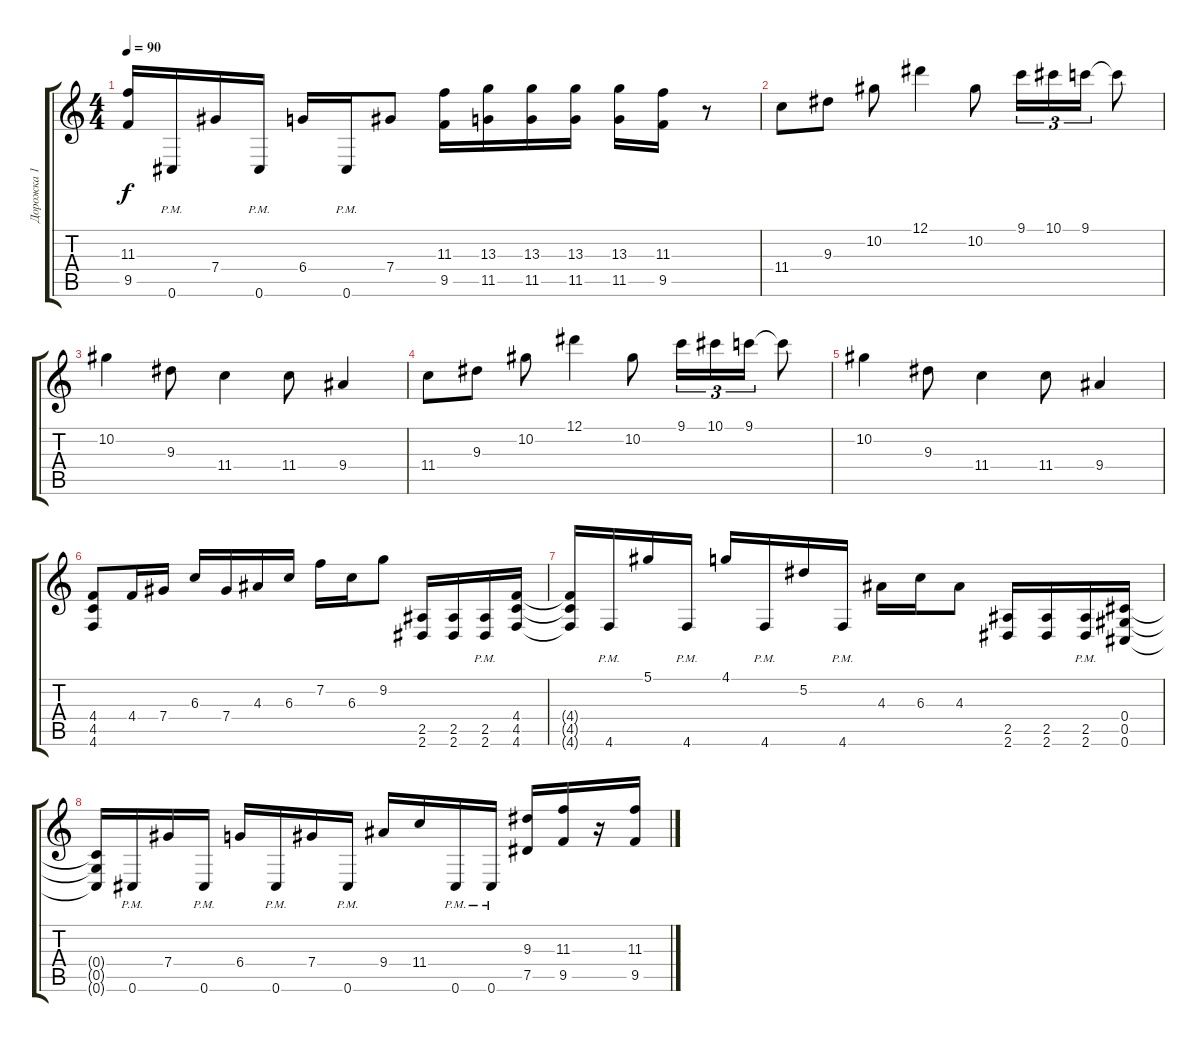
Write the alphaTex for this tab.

\track ("Дорожка 1" "Дорожка 1") {instrument overdrivenguitar}
\staff {score tabs}
\tuning (Eb4 Bb3 Gb3 Db3 Ab2 Db2) {hide}
\ts (4 4)
\tempo 90
\clef g2
\ks c
(11.3{t} 9.5{t}).16{dy f} 0.6{pm}.16 7.4.16 0.6{pm}.16 6.4.16 0.6{pm}.16 7.4.8 (11.3 9.5).16 (13.3 11.5).16 (13.3 11.5).16 (13.3 11.5).16 (13.3 11.5).16 (11.3 9.5).16 r.8 |
11.4.8 9.3.8 10.2.8 12.1.4 10.2.8 9.1.16{tu (3 2)} 10.1.16{tu (3 2)} 9.1.16{tu (3 2)} 9.1{t}.8 |
10.2.4 9.3.8 11.4.4 11.4.8 9.4.4 |
11.4.8 9.3.8 10.2.8 12.1.4 10.2.8 9.1.16{tu (3 2)} 10.1.16{tu (3 2)} 9.1.16{tu (3 2)} 9.1{t}.8 |
10.2.4 9.3.8 11.4.4 11.4.8 9.4.4 |
(4.4 4.5 4.6).8 4.4.16 7.4.16 6.3.16 7.4.16 4.3.16 6.3.16 7.2.16 6.3.16 9.2.8 (2.5 2.6).16 (2.5 2.6).16 (2.5{pm} 2.6{pm}).16 (4.4 4.5 4.6).16 |
(4.4{t} 4.5{t} 4.6{t}).16 4.6{pm}.16 5.1.16 4.6{pm}.16 4.1.16 4.6{pm}.16 5.2.16 4.6{pm}.16 4.3.16 6.3.16 4.3.8 (2.5 2.6).16 (2.5 2.6).16 (2.5{pm} 2.6{pm}).16 (0.4 0.5 0.6).16 |
(0.4{t} 0.5{t} 0.6{t}).16 0.6{pm}.16 7.4.16 0.6{pm}.16 6.4.16 0.6{pm}.16 7.4.16 0.6{pm}.16 9.4.16 11.4.16 0.6{pm}.16 0.6{pm}.16 (9.3 7.5).16 (11.3 9.5).16 r.16 (11.3 9.5).16
